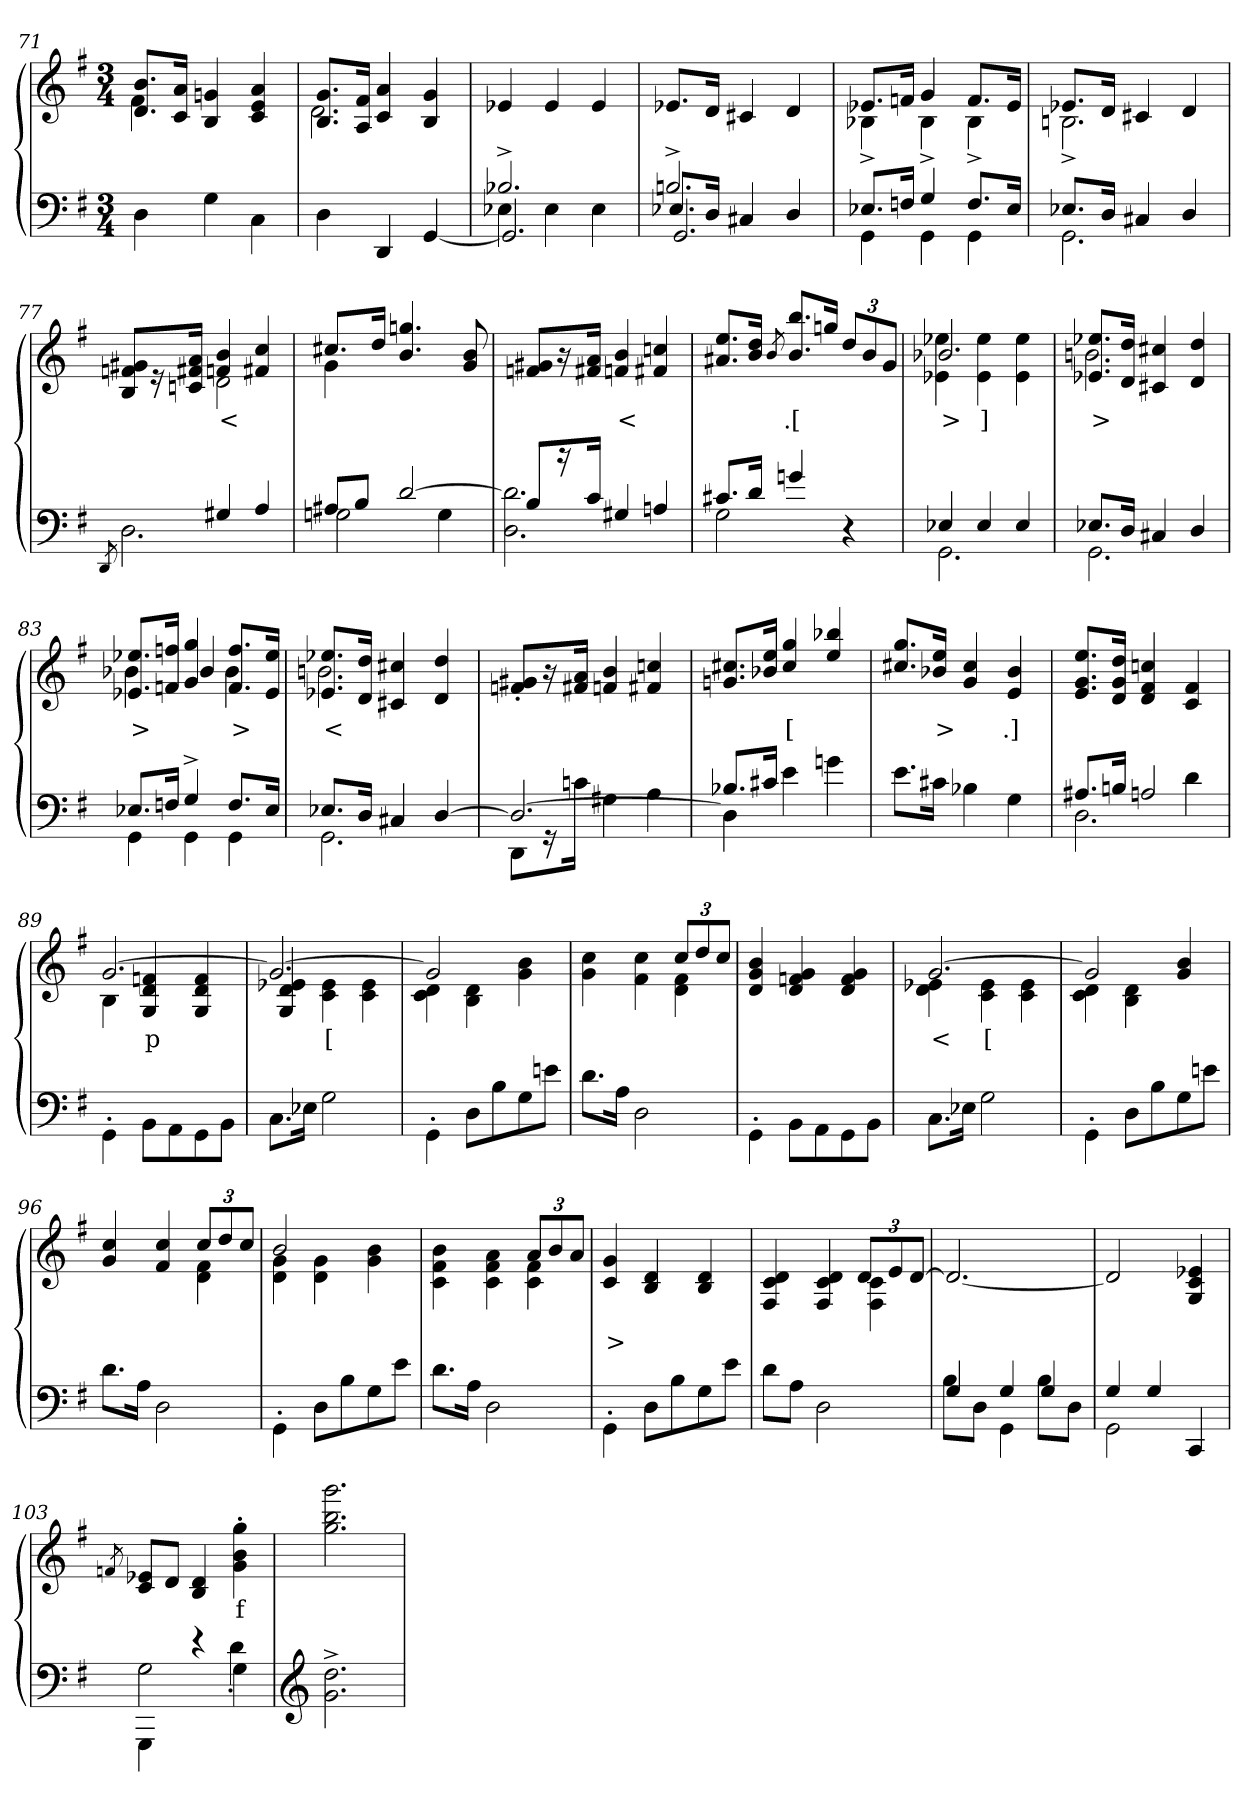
**kern	**kern	**text
*part2	*part1	*part1
*staff2	*staff1	*staff1
*clefF4	*clefG2	*
*k[f#]	*k[f#]	*
*G:	*G:	*
*M3/4	*M3/4	*
=71	=71	=71
*	*^	*
4D	8.b 8.dL	4f#	.
.	16a 16cJk	.	.
4G	4gn 4B	2ryy	.
4C\	4a 4e 4c	.	.
=72	=72	=72	=72
4D\	8.g 8.BL	2.d	.
.	16f# 16AJk	.	.
4DD	4a 4c	.	.
[4GG	4g 4B	.	.
*	*v	*v	*
=73	=73	=73
*^	*	*
*	*^	*	*
2.B-X^>/	4E-X\	2.GG]	4e-X	.
.	4E-\	.	4e-	.
.	4E-\	.	4e-	.
=74	=74	=74	=74	=74
2.Bn^>/	8.E-X/L	2.GG	8.e-XL	.
.	16DJk	.	16dJk	.
.	4C#X/	.	4c#X	.
.	4D/	.	4d	.
*	*v	*v	*	*
=75	=75	=75	=75
*	*	*^	*
8.E-XL	4GG	8.e-XL	4B-X^>	.
16FnJk	.	16fnJk	.	.
4G	4GG	4g	4B-^>	.
8.FL	4GG	8.fL	4B-^>	.
16E-Jk	.	16e-Jk	.	.
=76	=76	=76	=76	=76
8.E-XL	2.GG	8.e-XL	2.Bn^>	.
16DJk	.	16dJk	.	.
4C#X	.	4c#X	.	.
4D	.	4d	.	.
=77	=77	=77	=77	=77
.	8qDD/	.	.	.
4ryy	2.D	8g#X/ 8fn 8BL	4ryy	.
.	.	16r	.	.
.	.	16a 16f#X 16cnJk	.	.
4G#X	.	4b 4fn	2d	<
4A	.	4cc 4f#X	.	.
=78	=78	=78	=78	=78
8A#XL	2Gn	8.cc#XL	4g	.
8BJ	.	.	.	.
.	.	16ddJk	.	.
[2d	.	4.ggn/ 4.b	2ryy	.
.	4G	.	.	.
.	.	8b 8g	.	.
*	*	*v	*v	*
=79	=79	=79	=79
8BL	2.d] 2.D	8g#X/ 8fnL	.
16r	.	16r	.
16cJk	.	16a 16f#XJk	.
4G#X	.	4b 4fn	<
4An	.	4ccn 4f#X	.
=80	=80	=80	=80
8.c#XL	2G	8.ee/ 8.a#XL	.
16dJk	.	16dd 16bJk	.
.	.	8qb/	.
4gn	.	8.bb/ 8.bL	.[
.	.	16ggnJk	.
4r	4ryy	12dd/L	.
.	.	12b	.
.	.	12gJ	.
=81	=81	=81	=81
*	*	*^	*
4E-X	2.GG	2.b-X	4ee-X 4e-X	>
4E-	.	.	4ee- 4e-	]
4E-	.	.	4ee- 4e-	.
=82	=82	=82	=82	=82
8.E-XL	2.GG	8.ee-X 8.e-XL	2.bn	>
16DJk	.	16dd 16dJk	.	.
4C#X	.	4cc#X 4c#X	.	.
4D	.	4dd 4d	.	.
=83	=83	=83	=83	=83
8.E-XL	4GG	8.ee-X 8.e-XL	4b-X	>
16FnJk	.	16ffn 16fnJk	.	.
4G^>	4GG	4gg/ 4g	4b-/	.
8.FL	4GG	8.ff 8.fL	4b-	>
16E-Jk	.	16ee- 16e-Jk	.	.
=84	=84	=84	=84	=84
8.E-XL	2.GG	8.ee-X 8.e-XL	2.bn	<
16DJk	.	16dd 16dJk	.	.
4C#X	.	4cc#X 4c#X	.	.
[4D	.	4dd 4d	.	.
*	*	*v	*v	*
=85	=85	=85	=85
2.D_	8DDL	8g#X/'> 8fn'>L	.
.	16r	16r	<
.	16cnJk	16a 16f#XJk	.
.	4G#X	4b 4fn	.
.	4A	4ccn 4f#X	.
=86	=86	=86	=86
8.B-XL	4D]	8.cc#X/ 8.gnL	.
16c#XJk	.	16ee 16b-XJk	.
4e\	2ryy	4gg/ 4cc#	[
4gn\	.	4bb-/ 4ee	.
*v	*v	*	*
=87	=87	=87
8.eL	8.gg/ 8.cc#XL	.
16c#XJk	16ee 16b-XJk	>
4B-X	4cc# 4g	.
4G	4b- 4e	.]
=88	=88	=88
*^	*	*
*	*^	*	*
8.A#XL	4ryy	2.D\	8.ee 8.g 8.eL	.
16BnJk	.	.	16dd 16g 16dJk	.
4ryy	2An/	.	4ccn 4f# 4d	.
4d\	.	.	4f# 4c	.
*v	*v	*v	*	*
=89	=89	=89
*	*^	*
4GG'>\	[2.g	4B\	.
8BB\L	.	4fn 4d 4G/	p
8AA	.	.	.
8GG	.	4f 4d 4G/	.
8BBJ	.	.	.
=90	=90	=90	=90
8.CL	2.g_	4e-X 4d 4G/	.
16E-XJk	.	.	.
2G	.	4e-\ 4c	[
.	.	4e-\ 4c	.
=91	=91	=91	=91
4GG'>\	2g]	4d 4c	.
8DL	.	4d 4B	.
8B	.	.	.
8G	4ryy	4b\ 4g	.
8enJ	.	.	.
=92	=92	=92	=92
8.dL	2ryy	4cc\ 4g\	.
16AJk	.	.	.
2D	.	4cc\ 4f#\	.
.	12ccL	4f# 4d	.
.	12dd	.	.
.	12ccJ	.	.
*	*v	*v	*
=93	=93	=93
4GG'>\	4b 4g 4d	.
8BB\L	4g 4fn 4d	.
8AA	.	.
8GG	4g 4f 4d	.
8BBJ	.	.
=94	=94	=94
*	*^	*
8.CL	[2.g	4e-X 4d	<
16E-XJk	.	.	.
2G	.	4e- 4c	[
.	.	4e- 4c	.
=95	=95	=95	=95
4GG'>\	2g]	4d 4c	.
8DL	.	4d 4B	.
8B	.	.	.
8G	4ryy	4b 4g	.
8enJ	.	.	.
=96	=96	=96	=96
8.dL	4cc 4g	2ryy	.
16AJk	.	.	.
2D	4cc 4f#	.	.
.	12ccL	4f# 4d	.
.	12dd	.	.
.	12ccJ	.	.
=97	=97	=97	=97
4GG'>\	2b	4g 4d	.
8DL	.	4g 4d	.
8B	.	.	.
8G	4ryy	4b\ 4g	.
8eJ	.	.	.
=98	=98	=98	=98
8.d\L	4b\ 4f# 4c	2ryy	.
16AJk	.	.	.
2D	4a\ 4f# 4c	.	.
.	12aL	4f# 4c	.
.	12b	.	.
.	12aJ	.	.
*	*v	*v	*
=99	=99	=99
4GG'>\	4g 4c	>
8DL	4d 4B	.
8B	.	.
8G	4d 4B	.
8eJ	.	.
=100	=100	=100
*	*^	*
8dL	4d 4c 4F#	2ryy	.
8AJ	.	.	.
2D	4d 4c 4F#	.	.
.	12dL	4c 4F#	.
.	12e	.	.
.	[12dJ	.	.
*	*v	*v	*
=101	=101	=101
*^	*	*
4G	8BL	2.d_	.
.	8DJ	.	.
4G	4GG	.	.
4G	8BL	.	.
.	8DJ	.	.
=102	=102	=102	=102
4G	2GG	2d]	.
4G	.	.	.
4ryy	4CC	4e-X 4c 4G	.
=103	=103	=103	=103
.	.	8qfn/	.
4GGG\	2G	8e-X/ 8cL	.
.	.	8dJ	.
4r	.	4d/ 4B	.
4G\	4d'>	4gg'> 4b'> 4g'>	f
*v	*v	*	*
=104	=104	=104
*clefG2	*	*
2.g^> 2.dd^>	2.ggg 2.bb 2.gg	.
=	=	=
*-	*-	*-
